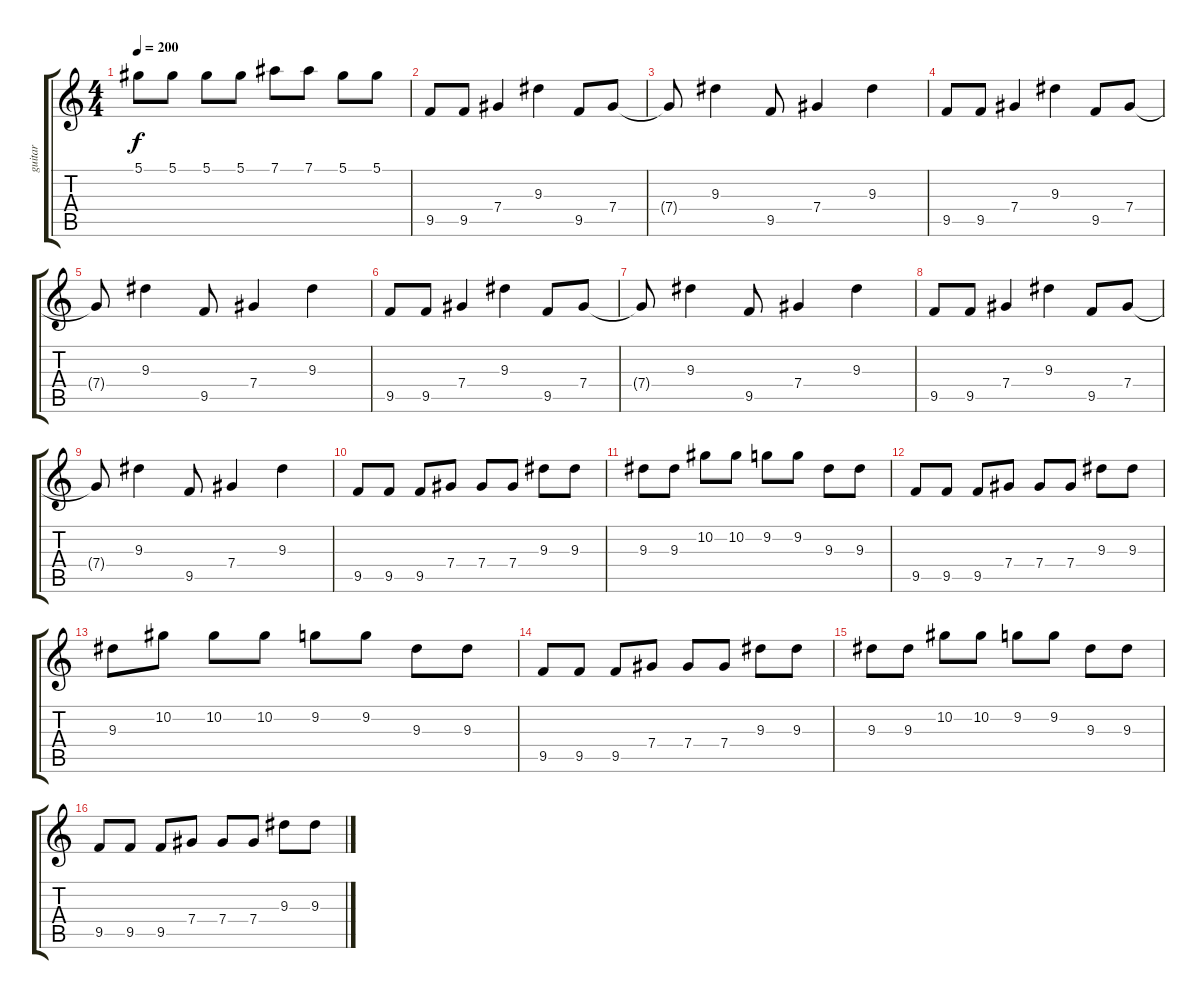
\track ("guitar" "guitar") {instrument distortionguitar}
\staff {score tabs}
\tuning (Eb4 Bb3 Gb3 Db3 Ab2 Db2) {hide}
\ts (4 4)
\tempo 200
\clef g2
\ks c
5.1.8{dy f} 5.1.8 5.1.8 5.1.8 7.1.8 7.1.8 5.1.8 5.1.8 |
9.5.8 9.5.8 7.4.4 9.3.4 9.5.8 7.4.8 |
7.4{t}.8 9.3.4 9.5.8 7.4.4 9.3.4 |
9.5.8 9.5.8 7.4.4 9.3.4 9.5.8 7.4.8 |
7.4{t}.8 9.3.4 9.5.8 7.4.4 9.3.4 |
9.5.8 9.5.8 7.4.4 9.3.4 9.5.8 7.4.8 |
7.4{t}.8 9.3.4 9.5.8 7.4.4 9.3.4 |
9.5.8 9.5.8 7.4.4 9.3.4 9.5.8 7.4.8 |
7.4{t}.8 9.3.4 9.5.8 7.4.4 9.3.4 |
9.5.8 9.5.8 9.5.8 7.4.8 7.4.8 7.4.8 9.3.8 9.3.8 |
9.3.8 9.3.8 10.2.8 10.2.8 9.2.8 9.2.8 9.3.8 9.3.8 |
9.5.8 9.5.8 9.5.8 7.4.8 7.4.8 7.4.8 9.3.8 9.3.8 |
9.3.8 10.2.8 10.2.8 10.2.8 9.2.8 9.2.8 9.3.8 9.3.8 |
9.5.8 9.5.8 9.5.8 7.4.8 7.4.8 7.4.8 9.3.8 9.3.8 |
9.3.8 9.3.8 10.2.8 10.2.8 9.2.8 9.2.8 9.3.8 9.3.8 |
9.5.8 9.5.8 9.5.8 7.4.8 7.4.8 7.4.8 9.3.8 9.3.8
